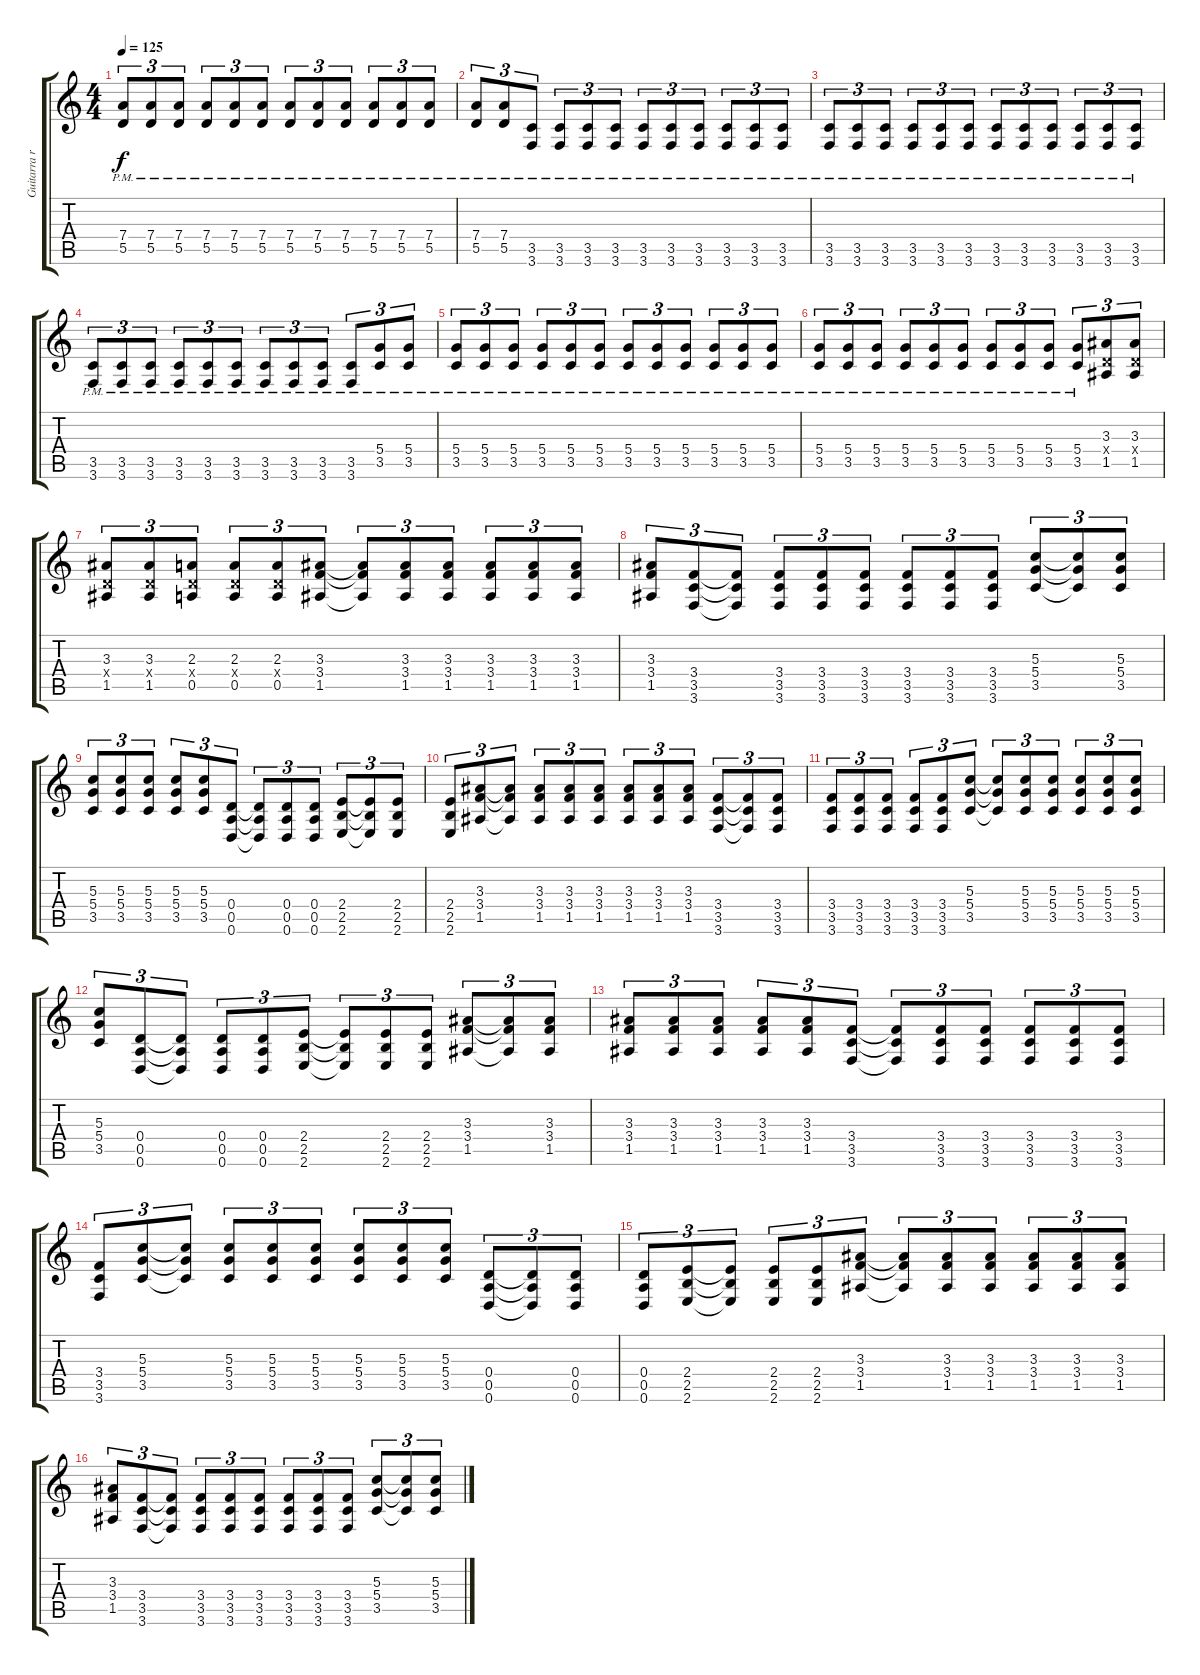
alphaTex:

\track ("Guitarra rítmica y solo" "Guitarra r") {instrument distortionguitar}
\staff {score tabs}
\tuning (E4 B3 G3 D3 A2 D2) {hide}
\ts (4 4)
\tempo 125
\clef g2
\ks c
(7.4{pm} 5.5{pm}).8{tu (3 2) dy f} (7.4{pm} 5.5{pm}).8{tu (3 2)} (7.4{pm} 5.5{pm}).8{tu (3 2)} (7.4{pm} 5.5{pm}).8{tu (3 2)} (7.4{pm} 5.5{pm}).8{tu (3 2)} (7.4{pm} 5.5{pm}).8{tu (3 2)} (7.4{pm} 5.5{pm}).8{tu (3 2)} (7.4{pm} 5.5{pm}).8{tu (3 2)} (7.4{pm} 5.5{pm}).8{tu (3 2)} (7.4{pm} 5.5{pm}).8{tu (3 2)} (7.4{pm} 5.5{pm}).8{tu (3 2)} (7.4{pm} 5.5{pm}).8{tu (3 2)} |
(7.4{pm} 5.5{pm}).8{tu (3 2)} (7.4{pm} 5.5{pm}).8{tu (3 2)} (3.5{pm} 3.6{pm}).8{tu (3 2)} (3.5{pm} 3.6{pm}).8{tu (3 2)} (3.5{pm} 3.6{pm}).8{tu (3 2)} (3.5{pm} 3.6{pm}).8{tu (3 2)} (3.5{pm} 3.6{pm}).8{tu (3 2)} (3.5{pm} 3.6{pm}).8{tu (3 2)} (3.5{pm} 3.6{pm}).8{tu (3 2)} (3.5{pm} 3.6{pm}).8{tu (3 2)} (3.5{pm} 3.6{pm}).8{tu (3 2)} (3.5{pm} 3.6{pm}).8{tu (3 2)} |
(3.5{pm} 3.6{pm}).8{tu (3 2)} (3.5{pm} 3.6{pm}).8{tu (3 2)} (3.5{pm} 3.6{pm}).8{tu (3 2)} (3.5{pm} 3.6{pm}).8{tu (3 2)} (3.5{pm} 3.6{pm}).8{tu (3 2)} (3.5{pm} 3.6{pm}).8{tu (3 2)} (3.5{pm} 3.6{pm}).8{tu (3 2)} (3.5{pm} 3.6{pm}).8{tu (3 2)} (3.5{pm} 3.6{pm}).8{tu (3 2)} (3.5{pm} 3.6{pm}).8{tu (3 2)} (3.5{pm} 3.6{pm}).8{tu (3 2)} (3.5{pm} 3.6{pm}).8{tu (3 2)} |
(3.5{pm} 3.6{pm}).8{tu (3 2)} (3.5{pm} 3.6{pm}).8{tu (3 2)} (3.5{pm} 3.6{pm}).8{tu (3 2)} (3.5{pm} 3.6{pm}).8{tu (3 2)} (3.5{pm} 3.6{pm}).8{tu (3 2)} (3.5{pm} 3.6{pm}).8{tu (3 2)} (3.5{pm} 3.6{pm}).8{tu (3 2)} (3.5{pm} 3.6{pm}).8{tu (3 2)} (3.5{pm} 3.6{pm}).8{tu (3 2)} (3.5{pm} 3.6{pm}).8{tu (3 2)} (5.4 3.5{pm}).8{tu (3 2)} (5.4 3.5{pm}).8{tu (3 2)} |
(5.4{pm} 3.5{pm}).8{tu (3 2)} (5.4{pm} 3.5{pm}).8{tu (3 2)} (5.4{pm} 3.5{pm}).8{tu (3 2)} (5.4{pm} 3.5{pm}).8{tu (3 2)} (5.4{pm} 3.5{pm}).8{tu (3 2)} (5.4{pm} 3.5{pm}).8{tu (3 2)} (5.4{pm} 3.5{pm}).8{tu (3 2)} (5.4{pm} 3.5{pm}).8{tu (3 2)} (5.4{pm} 3.5{pm}).8{tu (3 2)} (5.4{pm} 3.5{pm}).8{tu (3 2)} (5.4{pm} 3.5{pm}).8{tu (3 2)} (5.4{pm} 3.5{pm}).8{tu (3 2)} |
(5.4{pm} 3.5{pm}).8{tu (3 2)} (5.4{pm} 3.5{pm}).8{tu (3 2)} (5.4{pm} 3.5{pm}).8{tu (3 2)} (5.4{pm} 3.5{pm}).8{tu (3 2)} (5.4{pm} 3.5{pm}).8{tu (3 2)} (5.4{pm} 3.5{pm}).8{tu (3 2)} (5.4{pm} 3.5{pm}).8{tu (3 2)} (5.4{pm} 3.5{pm}).8{tu (3 2)} (5.4{pm} 3.5{pm}).8{tu (3 2)} (5.4{pm} 3.5{pm}).8{tu (3 2)} (3.3 0.4{x} 1.5).8{tu (3 2)} (3.3 0.4{x} 1.5).8{tu (3 2)} |
(3.3 0.4{x} 1.5).8{tu (3 2) volume 13} (3.3 0.4{x} 1.5).8{tu (3 2)} (2.3 0.4{x} 0.5).8{tu (3 2)} (2.3 0.4{x} 0.5).8{tu (3 2)} (2.3 0.4{x} 0.5).8{tu (3 2)} (3.3 3.4 1.5).8{tu (3 2)} (3.3{t} 3.4{t} 1.5{t}).8{tu (3 2)} (3.3 3.4 1.5).8{tu (3 2)} (3.3 3.4 1.5).8{tu (3 2)} (3.3 3.4 1.5).8{tu (3 2)} (3.3 3.4 1.5).8{tu (3 2)} (3.3 3.4 1.5).8{tu (3 2)} |
(3.3 3.4 1.5).8{tu (3 2)} (3.4 3.5 3.6).8{tu (3 2)} (3.4{t} 3.5{t} 3.6{t}).8{tu (3 2)} (3.4 3.5 3.6).8{tu (3 2)} (3.4 3.5 3.6).8{tu (3 2)} (3.4 3.5 3.6).8{tu (3 2)} (3.4 3.5 3.6).8{tu (3 2)} (3.4 3.5 3.6).8{tu (3 2)} (3.4 3.5 3.6).8{tu (3 2)} (5.3 5.4 3.5).8{tu (3 2)} (5.3{t} 5.4{t} 3.5{t}).8{tu (3 2)} (5.3 5.4 3.5).8{tu (3 2)} |
(5.3 5.4 3.5).8{tu (3 2)} (5.3 5.4 3.5).8{tu (3 2)} (5.3 5.4 3.5).8{tu (3 2)} (5.3 5.4 3.5).8{tu (3 2)} (5.3 5.4 3.5).8{tu (3 2)} (0.4 0.5 0.6).8{tu (3 2)} (0.4{t} 0.5{t} 0.6{t}).8{tu (3 2)} (0.4 0.5 0.6).8{tu (3 2)} (0.4 0.5 0.6).8{tu (3 2)} (2.4 2.5 2.6).8{tu (3 2)} (2.4{t} 2.5{t} 2.6{t}).8{tu (3 2)} (2.4 2.5 2.6).8{tu (3 2)} |
(2.4 2.5 2.6).8{tu (3 2)} (3.3 3.4 1.5).8{tu (3 2)} (3.3{t} 3.4{t} 1.5{t}).8{tu (3 2)} (3.3 3.4 1.5).8{tu (3 2)} (3.3 3.4 1.5).8{tu (3 2)} (3.3 3.4 1.5).8{tu (3 2)} (3.3 3.4 1.5).8{tu (3 2)} (3.3 3.4 1.5).8{tu (3 2)} (3.3 3.4 1.5).8{tu (3 2)} (3.4 3.5 3.6).8{tu (3 2)} (3.4{t} 3.5{t} 3.6{t}).8{tu (3 2)} (3.4 3.5 3.6).8{tu (3 2)} |
(3.4 3.5 3.6).8{tu (3 2)} (3.4 3.5 3.6).8{tu (3 2)} (3.4 3.5 3.6).8{tu (3 2)} (3.4 3.5 3.6).8{tu (3 2)} (3.4 3.5 3.6).8{tu (3 2)} (5.3 5.4 3.5).8{tu (3 2)} (5.3{t} 5.4{t} 3.5{t}).8{tu (3 2)} (5.3 5.4 3.5).8{tu (3 2)} (5.3 5.4 3.5).8{tu (3 2)} (5.3 5.4 3.5).8{tu (3 2)} (5.3 5.4 3.5).8{tu (3 2)} (5.3 5.4 3.5).8{tu (3 2)} |
(5.3 5.4 3.5).8{tu (3 2)} (0.4 0.5 0.6).8{tu (3 2)} (0.4{t} 0.5{t} 0.6{t}).8{tu (3 2)} (0.4 0.5 0.6).8{tu (3 2)} (0.4 0.5 0.6).8{tu (3 2)} (2.4 2.5 2.6).8{tu (3 2)} (2.4{t} 2.5{t} 2.6{t}).8{tu (3 2)} (2.4 2.5 2.6).8{tu (3 2)} (2.4 2.5 2.6).8{tu (3 2)} (3.3 3.4 1.5).8{tu (3 2)} (3.3{t} 3.4{t} 1.5{t}).8{tu (3 2)} (3.3 3.4 1.5).8{tu (3 2)} |
(3.3 3.4 1.5).8{tu (3 2)} (3.3 3.4 1.5).8{tu (3 2)} (3.3 3.4 1.5).8{tu (3 2)} (3.3 3.4 1.5).8{tu (3 2)} (3.3 3.4 1.5).8{tu (3 2)} (3.4 3.5 3.6).8{tu (3 2)} (3.4{t} 3.5{t} 3.6{t}).8{tu (3 2)} (3.4 3.5 3.6).8{tu (3 2)} (3.4 3.5 3.6).8{tu (3 2)} (3.4 3.5 3.6).8{tu (3 2)} (3.4 3.5 3.6).8{tu (3 2)} (3.4 3.5 3.6).8{tu (3 2)} |
(3.4 3.5 3.6).8{tu (3 2)} (5.3 5.4 3.5).8{tu (3 2)} (5.3{t} 5.4{t} 3.5{t}).8{tu (3 2)} (5.3 5.4 3.5).8{tu (3 2)} (5.3 5.4 3.5).8{tu (3 2)} (5.3 5.4 3.5).8{tu (3 2)} (5.3 5.4 3.5).8{tu (3 2)} (5.3 5.4 3.5).8{tu (3 2)} (5.3 5.4 3.5).8{tu (3 2)} (0.4 0.5 0.6).8{tu (3 2)} (0.4{t} 0.5{t} 0.6{t}).8{tu (3 2)} (0.4 0.5 0.6).8{tu (3 2)} |
(0.4 0.5 0.6).8{tu (3 2)} (2.4 2.5 2.6).8{tu (3 2)} (2.4{t} 2.5{t} 2.6{t}).8{tu (3 2)} (2.4 2.5 2.6).8{tu (3 2)} (2.4 2.5 2.6).8{tu (3 2)} (3.3 3.4 1.5).8{tu (3 2)} (3.3{t} 3.4{t} 1.5{t}).8{tu (3 2)} (3.3 3.4 1.5).8{tu (3 2)} (3.3 3.4 1.5).8{tu (3 2)} (3.3 3.4 1.5).8{tu (3 2)} (3.3 3.4 1.5).8{tu (3 2)} (3.3 3.4 1.5).8{tu (3 2)} |
(3.3 3.4 1.5).8{tu (3 2)} (3.4 3.5 3.6).8{tu (3 2)} (3.4{t} 3.5{t} 3.6{t}).8{tu (3 2)} (3.4 3.5 3.6).8{tu (3 2)} (3.4 3.5 3.6).8{tu (3 2)} (3.4 3.5 3.6).8{tu (3 2)} (3.4 3.5 3.6).8{tu (3 2)} (3.4 3.5 3.6).8{tu (3 2)} (3.4 3.5 3.6).8{tu (3 2)} (5.3 5.4 3.5).8{tu (3 2)} (5.3{t} 5.4{t} 3.5{t}).8{tu (3 2)} (5.3 5.4 3.5).8{tu (3 2)}
